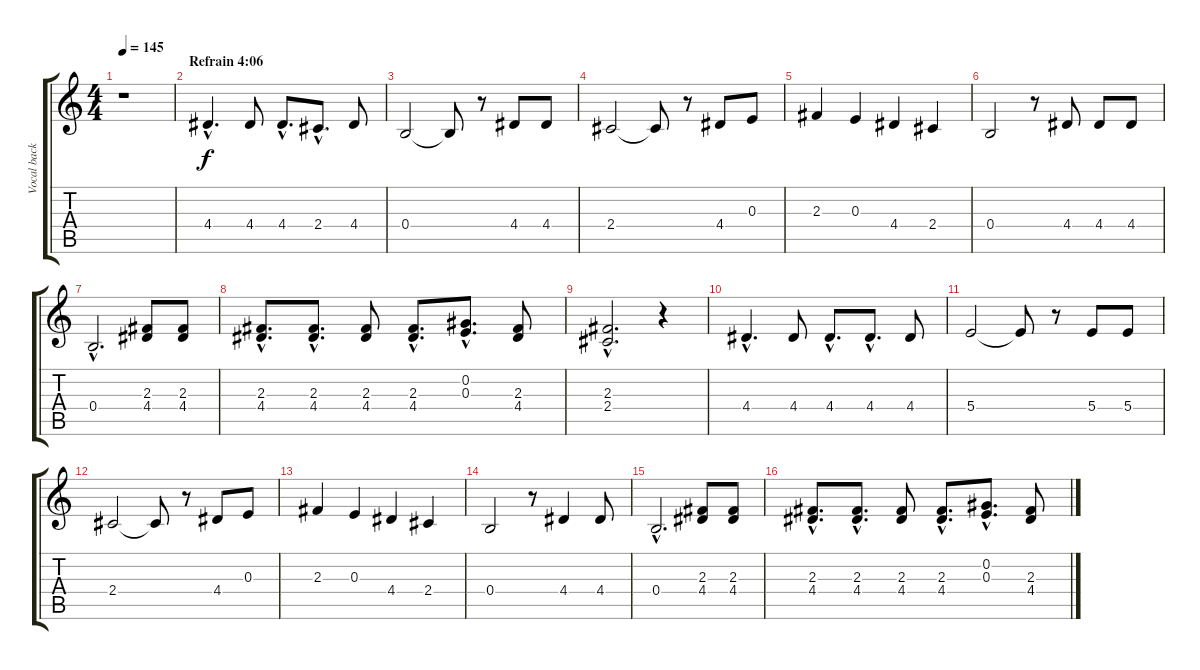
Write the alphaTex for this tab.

\track ("Vocal background" "Vocal back") {instrument bassoon}
\staff {score tabs}
\tuning (Db5 Ab4 E4 B3 Gb3 Db3) {hide}
\ts (4 4)
\tempo 145
\clef g2
\ks c
r.1{dy f} |
\section ("" "Refrain 4:06")
4.4{hac}.4{d} 4.4.8 4.4{hac}.8{d} 2.4{hac}.8{d} 4.4.8 |
0.4.2 0.4{t}.8 r.8 4.4.8 4.4.8 |
2.4.2 2.4{t}.8 r.8 4.4.8 0.3.8 |
2.3.4 0.3.4 4.4.4 2.4.4 |
0.4.2 r.8 4.4.8 4.4.8 4.4.8 |
0.4{hac}.2{d} (2.3 4.4).8 (2.3 4.4).8 |
(2.3{hac} 4.4{hac}).8{d} (2.3{hac} 4.4{hac}).8{d} (2.3 4.4).8 (2.3{hac} 4.4{hac}).8{d} (0.2{hac} 0.3{hac}).8{d} (2.3 4.4).8 |
(2.3{hac} 2.4{hac}).2{d} r.4 |
4.4{hac}.4{d} 4.4.8 4.4{hac}.8{d} 4.4{hac}.8{d} 4.4.8 |
5.4.2 5.4{t}.8 r.8 5.4.8 5.4.8 |
2.4.2 2.4{t}.8 r.8 4.4.8 0.3.8 |
2.3.4 0.3.4 4.4.4 2.4.4 |
0.4.2 r.8 4.4.4 4.4.8 |
0.4{hac}.2{d} (2.3 4.4).8 (2.3 4.4).8 |
(2.3{hac} 4.4{hac}).8{d} (2.3{hac} 4.4{hac}).8{d} (2.3 4.4).8 (2.3{hac} 4.4{hac}).8{d} (0.2{hac} 0.3{hac}).8{d} (2.3 4.4).8
